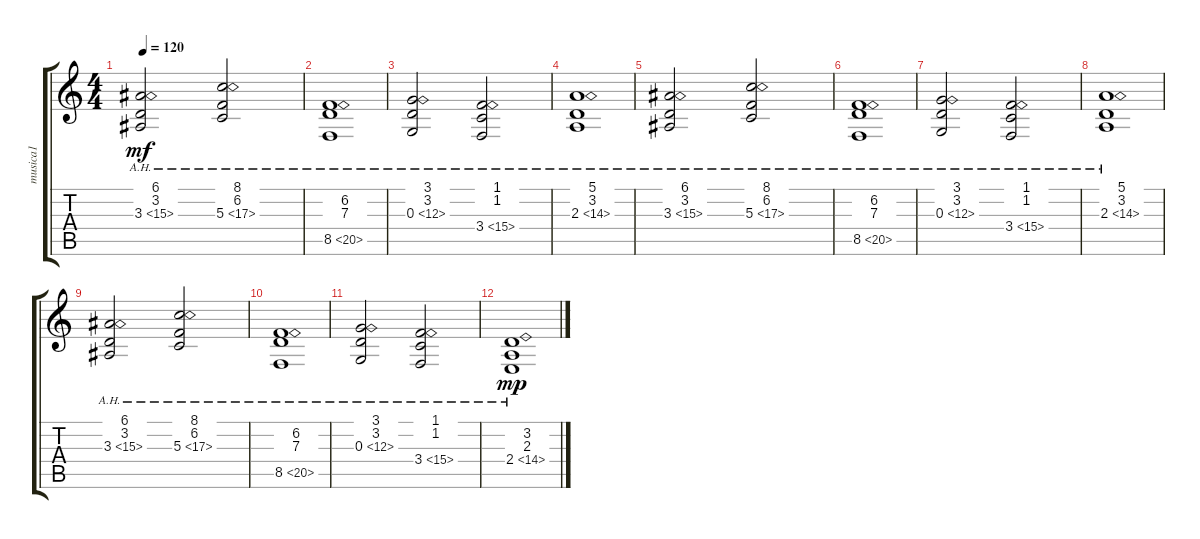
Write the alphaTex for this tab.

\track ("musica1" "musica1") {instrument stringensemble1}
\staff {score tabs}
\tuning (E4 B3 G3 D3 A2 E2) {hide}
\ts (4 4)
\tempo 120
\clef g2
\ks c
(6.1 3.2 3.3{ah 12}).2{dy mf} (8.1 6.2 5.3{ah 12}).2 |
(6.2 7.3 8.5{ah 12}).1{volume 6} |
(3.1 3.2 0.3{ah 12}).2 (1.1 1.2 3.4{ah 12}).2 |
(5.1 3.2 2.3{ah 12}).1{volume 5} |
(6.1 3.2 3.3{ah 12}).2 (8.1 6.2 5.3{ah 12}).2 |
(6.2 7.3 8.5{ah 12}).1{volume 4} |
(3.1 3.2 0.3{ah 12}).2 (1.1 1.2 3.4{ah 12}).2 |
(5.1 3.2 2.3{ah 12}).1{volume 3} |
(6.1 3.2 3.3{ah 12}).2 (8.1 6.2 5.3{ah 12}).2 |
(6.2 7.3 8.5{ah 12}).1{volume 4} |
(3.1 3.2 0.3{ah 12}).2 (1.1 1.2 3.4{ah 12}).2 |
(3.2 2.3 2.4{ah 12}).1{dy mp volume 3}
